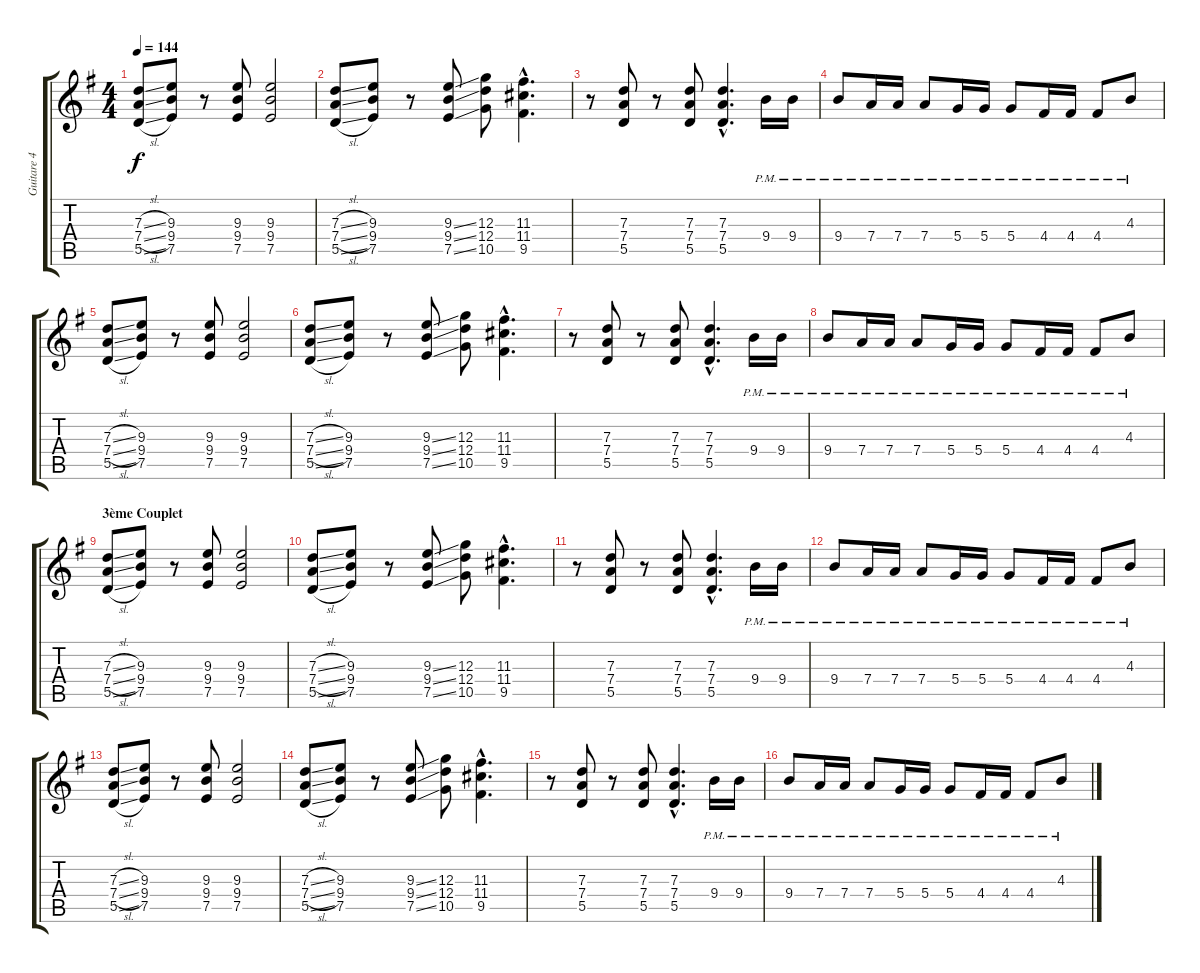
\track ("Guitare 4" "Guitare 4") {instrument distortionguitar}
\staff {score tabs}
\tuning (E4 B3 G3 D3 A2 E2) {hide}
\ts (4 4)
\tempo 144
\clef g2
\ks g
(7.3{sl} 7.4{sl} 5.5{sl}).8{dy f} (9.3 9.4 7.5).8 r.8 (9.3 9.4 7.5).8 (9.3 9.4 7.5).2 |
(7.3{sl} 7.4{sl} 5.5{sl}).8 (9.3 9.4 7.5).8 r.8 (9.3{ss} 9.4{ss} 7.5{ss}).8 (12.3 12.4 10.5).8 (11.3{hac} 11.4{hac} 9.5{hac}).4{d} |
r.8 (7.3 7.4 5.5).8 r.8 (7.3 7.4 5.5).8 (7.3{hac} 7.4{hac} 5.5{hac}).4{d} 9.4{pm}.16 9.4{pm}.16 |
9.4{pm}.8 7.4{pm}.16 7.4{pm}.16 7.4{pm}.8 5.4{pm}.16 5.4{pm}.16 5.4{pm}.8 4.4{pm}.16 4.4{pm}.16 4.4{pm}.8 4.3{pm}.8 |
(7.3{sl} 7.4{sl} 5.5{sl}).8 (9.3 9.4 7.5).8 r.8 (9.3 9.4 7.5).8 (9.3 9.4 7.5).2 |
(7.3{sl} 7.4{sl} 5.5{sl}).8 (9.3 9.4 7.5).8 r.8 (9.3{ss} 9.4{ss} 7.5{ss}).8 (12.3 12.4 10.5).8 (11.3{hac} 11.4{hac} 9.5{hac}).4{d} |
r.8 (7.3 7.4 5.5).8 r.8 (7.3 7.4 5.5).8 (7.3{hac} 7.4{hac} 5.5{hac}).4{d} 9.4{pm}.16 9.4{pm}.16 |
9.4{pm}.8 7.4{pm}.16 7.4{pm}.16 7.4{pm}.8 5.4{pm}.16 5.4{pm}.16 5.4{pm}.8 4.4{pm}.16 4.4{pm}.16 4.4{pm}.8 4.3{pm}.8 |
\section ("" "3ème Couplet")
(7.3{sl} 7.4{sl} 5.5{sl}).8 (9.3 9.4 7.5).8 r.8 (9.3 9.4 7.5).8 (9.3 9.4 7.5).2 |
(7.3{sl} 7.4{sl} 5.5{sl}).8 (9.3 9.4 7.5).8 r.8 (9.3{ss} 9.4{ss} 7.5{ss}).8 (12.3 12.4 10.5).8 (11.3{hac} 11.4{hac} 9.5{hac}).4{d} |
r.8 (7.3 7.4 5.5).8 r.8 (7.3 7.4 5.5).8 (7.3{hac} 7.4{hac} 5.5{hac}).4{d} 9.4{pm}.16 9.4{pm}.16 |
9.4{pm}.8 7.4{pm}.16 7.4{pm}.16 7.4{pm}.8 5.4{pm}.16 5.4{pm}.16 5.4{pm}.8 4.4{pm}.16 4.4{pm}.16 4.4{pm}.8 4.3{pm}.8 |
(7.3{sl} 7.4{sl} 5.5{sl}).8 (9.3 9.4 7.5).8 r.8 (9.3 9.4 7.5).8 (9.3 9.4 7.5).2 |
(7.3{sl} 7.4{sl} 5.5{sl}).8 (9.3 9.4 7.5).8 r.8 (9.3{ss} 9.4{ss} 7.5{ss}).8 (12.3 12.4 10.5).8 (11.3{hac} 11.4{hac} 9.5{hac}).4{d} |
r.8 (7.3 7.4 5.5).8 r.8 (7.3 7.4 5.5).8 (7.3{hac} 7.4{hac} 5.5{hac}).4{d} 9.4{pm}.16 9.4{pm}.16 |
9.4{pm}.8 7.4{pm}.16 7.4{pm}.16 7.4{pm}.8 5.4{pm}.16 5.4{pm}.16 5.4{pm}.8 4.4{pm}.16 4.4{pm}.16 4.4{pm}.8 4.3{pm}.8
